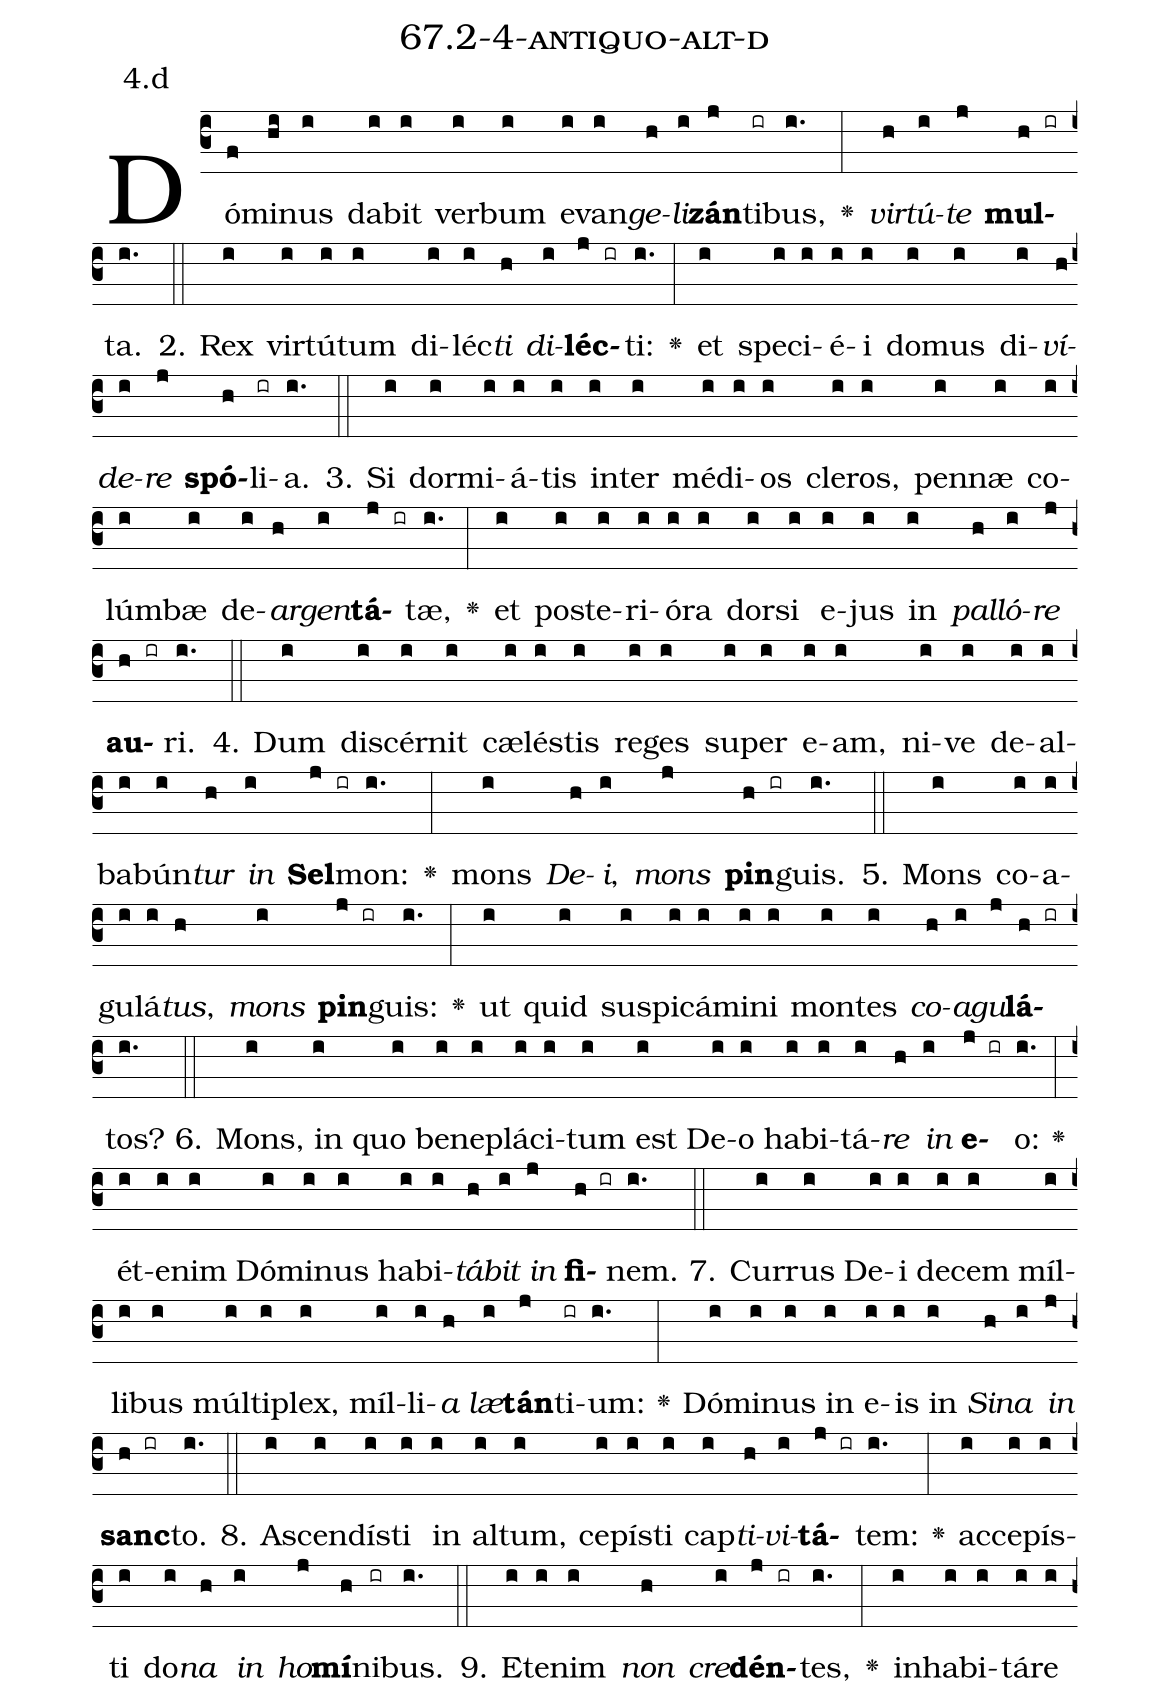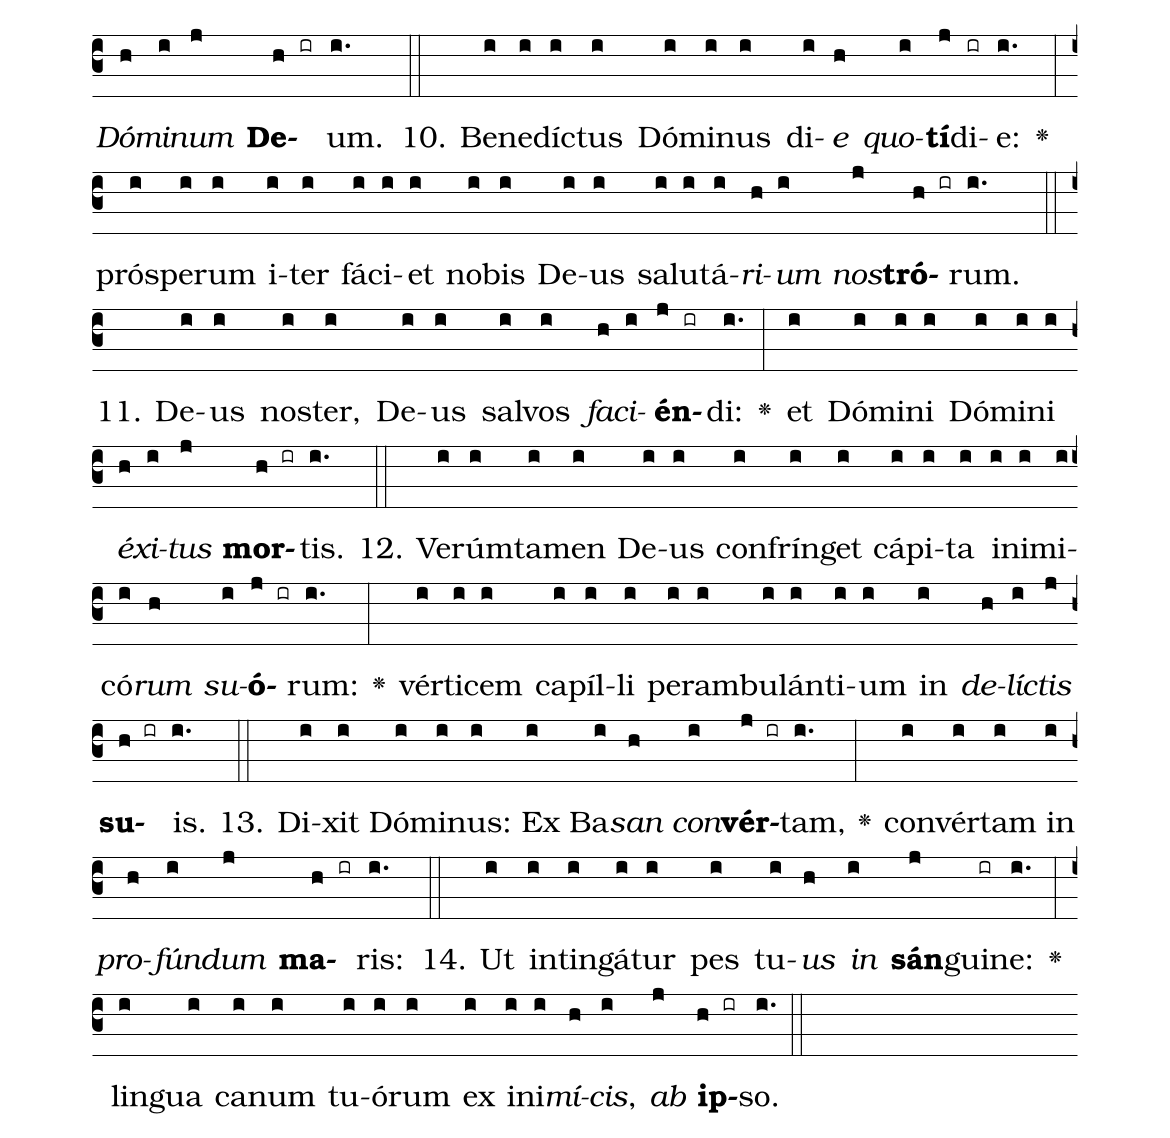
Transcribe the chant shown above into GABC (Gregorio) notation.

name: 67.2-4-antiquo-alt-d;
annotation: 4.d;
%%
(c3)Dó(f)mi(hi)nus(i) da(i)bit(i) ver(i)bum(i) e(i)van(i)<i>ge</i>(h)<i>li</i>(i)<b>zán</b>(j)ti(ir)bus,(i.) <v>\greheightstar</v>(:) <i>vir</i>(h)<i>tú</i>(i)<i>te</i>(j) <b>mul</b>(h ir)ta.(i.) (::)
2. Rex(i) vir(i)tú(i)tum(i) di(i)léc(i)<i>ti</i>(h) <i>di</i>(i)<b>léc</b>(j ir)ti:(i.) <v>\greheightstar</v>(:) et(i) spe(i)ci(i)é(i)i(i) do(i)mus(i) di(i)<i>ví</i>(h)<i>de</i>(i)<i>re</i>(j) <b>spó</b>(h)li(ir)a.(i.) (::)
3. Si(i) dor(i)mi(i)á(i)tis(i) in(i)ter(i) mé(i)di(i)os(i) cle(i)ros,(i) pen(i)næ(i) co(i)lúm(i)bæ(i) de(i)<i>ar</i>(h)<i>gen</i>(i)<b>tá</b>(j ir)tæ,(i.) <v>\greheightstar</v>(:) et(i) post(i)e(i)ri(i)ó(i)ra(i) dor(i)si(i) e(i)jus(i) in(i) <i>pal</i>(h)<i>ló</i>(i)<i>re</i>(j) <b>au</b>(h ir)ri.(i.) (::)
4. Dum(i) di(i)scér(i)nit(i) cæ(i)lés(i)tis(i) re(i)ges(i) su(i)per(i) e(i)am,(i) ni(i)ve(i) de(i)al(i)ba(i)bún(i)<i>tur</i>(h) <i>in</i>(i) <b>Sel</b>(j ir)mon:(i.) <v>\greheightstar</v>(:) mons(i) <i>De</i>(h)<i>i</i>,(i) <i>mons</i>(j) <b>pin</b>(h ir)guis.(i.) (::)
5. Mons(i) co(i)a(i)gu(i)lá(i)<i>tus</i>,(h) <i>mons</i>(i) <b>pin</b>(j ir)guis:(i.) <v>\greheightstar</v>(:) ut(i) quid(i) su(i)spi(i)cá(i)mi(i)ni(i) mon(i)tes(i) <i>co</i>(h)<i>a</i>(i)<i>gu</i>(j)<b>lá</b>(h ir)tos?(i.) (::)
6. Mons,(i) in(i) quo(i) be(i)ne(i)plá(i)ci(i)tum(i) est(i) De(i)o(i) ha(i)bi(i)tá(i)<i>re</i>(h) <i>in</i>(i) <b>e</b>(j ir)o:(i.) <v>\greheightstar</v>(:) ét(i)e(i)nim(i) Dó(i)mi(i)nus(i) ha(i)bi(i)<i>tá</i>(h)<i>bit</i>(i) <i>in</i>(j) <b>fi</b>(h ir)nem.(i.) (::)
7. Cur(i)rus(i) De(i)i(i) de(i)cem(i) míl(i)li(i)bus(i) múl(i)ti(i)plex,(i) míl(i)li(i)<i>a</i>(h) <i>læ</i>(i)<b>tán</b>(j)ti(ir)um:(i.) <v>\greheightstar</v>(:) Dó(i)mi(i)nus(i) in(i) e(i)is(i) in(i) <i>Si</i>(h)<i>na</i>(i) <i>in</i>(j) <b>sanc</b>(h ir)to.(i.) (::)
8. A(i)scen(i)dís(i)ti(i) in(i) al(i)tum,(i) ce(i)pís(i)ti(i) cap(i)<i>ti</i>(h)<i>vi</i>(i)<b>tá</b>(j ir)tem:(i.) <v>\greheightstar</v>(:) ac(i)ce(i)pís(i)ti(i) do(i)<i>na</i>(h) <i>in</i>(i) <i>ho</i>(j)<b>mí</b>(h)ni(ir)bus.(i.) (::)
9. Et(i)e(i)nim(i) <i>non</i>(h) <i>cre</i>(i)<b>dén</b>(j ir)tes,(i.) <v>\greheightstar</v>(:) in(i)ha(i)bi(i)tá(i)re(i) <i>Dó</i>(h)<i>mi</i>(i)<i>num</i>(j) <b>De</b>(h ir)um.(i.) (::)
10. Be(i)ne(i)díc(i)tus(i) Dó(i)mi(i)nus(i) di(i)<i>e</i>(h) <i>quo</i>(i)<b>tí</b>(j)di(ir)e:(i.) <v>\greheightstar</v>(:) pró(i)spe(i)rum(i) i(i)ter(i) fá(i)ci(i)et(i) no(i)bis(i) De(i)us(i) sa(i)lu(i)tá(i)<i>ri</i>(h)<i>um</i>(i) <i>nos</i>(j)<b>tró</b>(h ir)rum.(i.) (::)
11. De(i)us(i) nos(i)ter,(i) De(i)us(i) sal(i)vos(i) <i>fa</i>(h)<i>ci</i>(i)<b>én</b>(j ir)di:(i.) <v>\greheightstar</v>(:) et(i) Dó(i)mi(i)ni(i) Dó(i)mi(i)ni(i) <i>éx</i>(h)<i>i</i>(i)<i>tus</i>(j) <b>mor</b>(h ir)tis.(i.) (::)
12. Ve(i)rúm(i)ta(i)men(i) De(i)us(i) con(i)frín(i)get(i) cá(i)pi(i)ta(i) in(i)i(i)mi(i)có(i)<i>rum</i>(h) <i>su</i>(i)<b>ó</b>(j ir)rum:(i.) <v>\greheightstar</v>(:) vér(i)ti(i)cem(i) ca(i)píl(i)li(i) per(i)am(i)bu(i)lán(i)ti(i)um(i) in(i) <i>de</i>(h)<i>líc</i>(i)<i>tis</i>(j) <b>su</b>(h ir)is.(i.) (::)
13. Di(i)xit(i) Dó(i)mi(i)nus:(i) Ex(i) Ba(i)<i>san</i>(h) <i>con</i>(i)<b>vér</b>(j ir)tam,(i.) <v>\greheightstar</v>(:) con(i)vér(i)tam(i) in(i) <i>pro</i>(h)<i>fún</i>(i)<i>dum</i>(j) <b>ma</b>(h ir)ris:(i.) (::)
14. Ut(i) in(i)tin(i)gá(i)tur(i) pes(i) tu(i)<i>us</i>(h) <i>in</i>(i) <b>sán</b>(j)gui(ir)ne:(i.) <v>\greheightstar</v>(:) lin(i)gua(i) ca(i)num(i) tu(i)ó(i)rum(i) ex(i) in(i)i(i)<i>mí</i>(h)<i>cis</i>,(i) <i>ab</i>(j) <b>ip</b>(h ir)so.(i.) (::)
